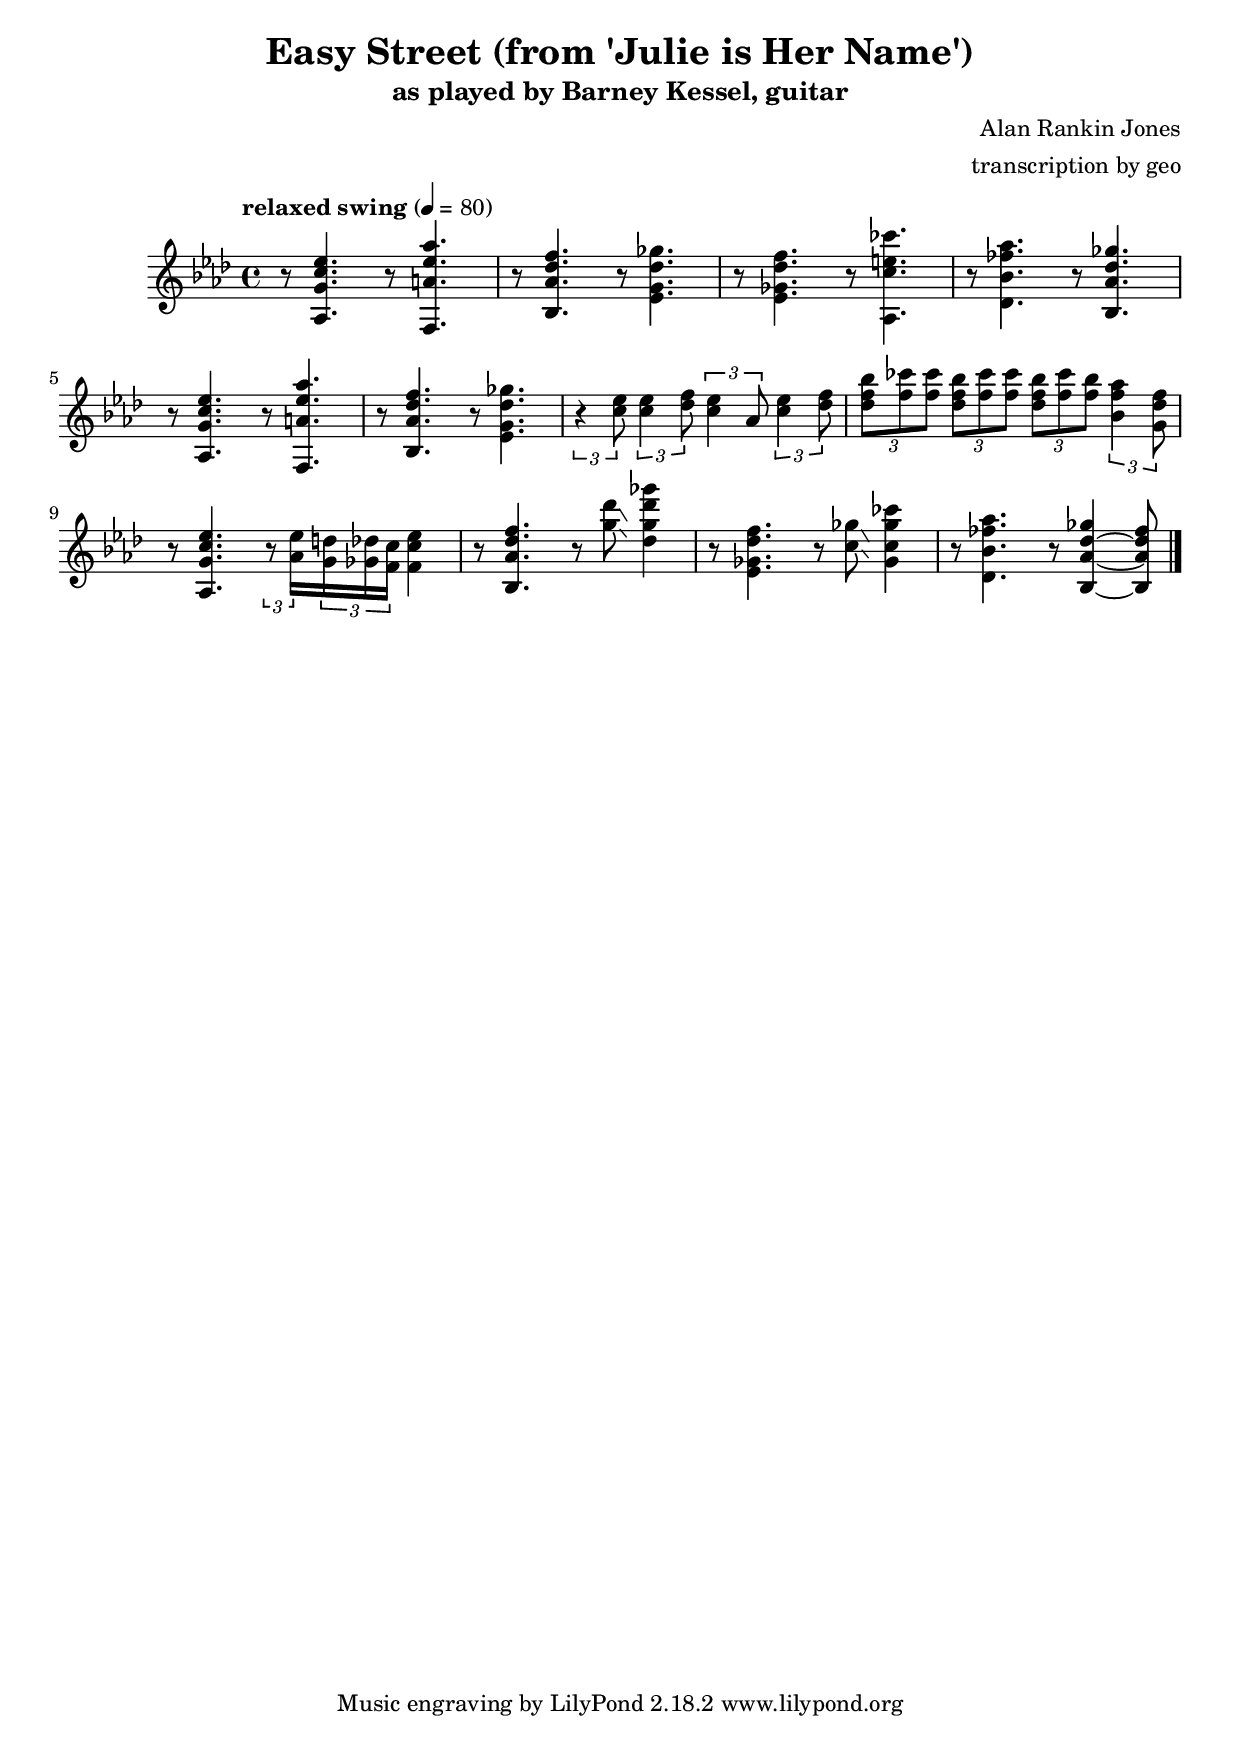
\version "2.18.2"

\header {
        % The following fields are centered
        % dedication = "Dedication"
        title = "Easy Street (from 'Julie is Her Name')"
        subtitle = "as played by Barney Kessel, guitar"
        % subsubtitle = "from Julie is Her Name"

        % The following fields are evenly spread on one line
        % the field "instrument" also appears on following pages
        % instrument = \markup \with-color #black "guitar"
        % poet = "Poet"
        composer = "Alan Rankin Jones"
        % The following fields are placed at opposite ends of the same line
        % meter = "Meter"
        arranger = "transcription by geo"
        % The following fields are centered at the bottom
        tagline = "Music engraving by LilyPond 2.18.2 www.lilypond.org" % tagline at bottom of last page
        % copyright = "" % copyright goes at the bottom of the first page
}

\score {
\relative c'{
         \clef treble
         \key aes \major
         \time 4/4
         \tempo "relaxed swing" 4 = 80

         %%%%% swing feel triplet example below %%%%%%%%
         %\tuplet 3/2 4 { 
         %r4 < aes g' c ees >8~ < aes g' c ees >4. 
         %r4 < f a' ees' aes >8~ < f a' ees' aes >4. | 
         %} 
         %%%%% straight eights could be modified to swung eights as above %%%% 
         r8 < aes g' c ees >4.  r8 < f a' ees' aes >4. | 
         r8 < bes aes' des f >4. r8 < ees g des' ges >4. |
         r8 < ees ges des' f >4. r8 < aes, c' e ces' >4. |
         r8 < des bes' fes' aes >4. r8 < bes aes' des ges >4. |
         \break

         r8 < aes g' c ees >4. r8 < f a' ees' aes >4. |
         r8 < bes aes' des f >4. r8 < ees g des' ges >4. |
         %r8 < c' ees >8 < c ees >8 < des f >8 < c ees >8 aes8 < c ees >8 < des f >8 |
         \tuplet 3/2 4 { 
         r4 < c' ees >8 < c ees >4 < des f >8 < c ees >4 aes8 < c ees >4 < des f >8 |
         }
         \tuplet 3/2 4 { 
             < des f bes >8 < f ces' > < f ces' >
             < des f bes >  < f ces' > < f ces' >
             < des f bes >  < f ces' > < f bes >
         < bes, f' aes >4  <g des' f>8
         }
         \break

         %%%%%%%%%%%%%%%%%%%%% bar 9 %%%%%%%%%%%%%%%%%%%%%%%%%%%%%%%%%
         r8 < aes, g' c ees >4. 
         \tuplet 3/2 8 { 
         r8 < aes' ees' >16 
         < g d' >16 < ges des' >16 < f c' >16 
         }
         < f c' ees >4 |

         r8 < bes, aes' des f >4.  r8 < g'' des' >8\glissando < des g des' ges >4 |
         %\tuplet 3/2 8 { 
         %r8 < des'' ges >16 
         %< c f >16 < ces fes >16 < bes ees>16 
         %}
         %< g des' ges >4 |

         %r8 < ees, ges des' f >4. r8 < aes, c' e ces' >4. |
         r8 < ees, ges des' f >4. r8 < c' ges' >8\glissando < ges c ges' ces >4 |
         %r8 < des bes' fes' aes >4. r8 < bes aes' des ges >4. |
         r8 < des bes' fes' aes >4. r8 < bes aes' des ges >4~ < bes aes' des fes >8 |
         \break

         \bar "|."
}
      \layout { }
      \midi { }
}
